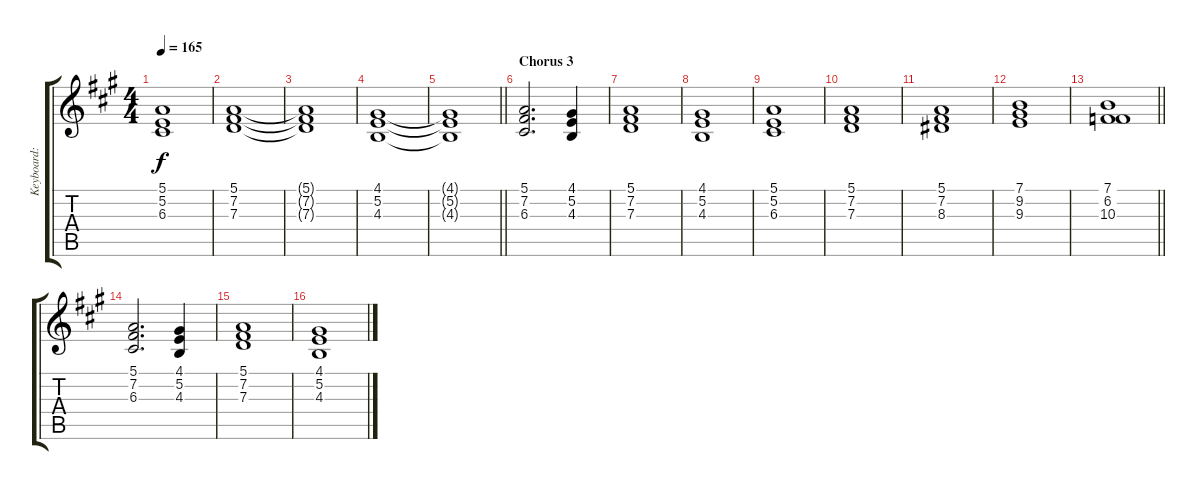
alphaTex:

\track ("Keyboard: Juha Mäenpää" "Keyboard: ") {instrument stringensemble1}
\staff {score tabs}
\tuning (E4 B3 G3 D3 A2 E2) {hide}
\ts (4 4)
\tempo 165
\clef g2
\ks f#minor
(5.1 5.2 6.3).1{dy f} |
(5.1 7.2 7.3).1 |
(5.1{t} 7.2{t} 7.3{t}).1 |
(4.1 5.2 4.3).1 |
\barLineRight lightlight
(4.1{t} 5.2{t} 4.3{t}).1 |
\section ("" "Chorus 3")
(5.1 7.2 6.3).2{d} (4.1 5.2 4.3).4 |
(5.1 7.2 7.3).1 |
(4.1 5.2 4.3).1 |
(5.1 5.2 6.3).1 |
(5.1 7.2 7.3).1 |
(5.1 7.2 8.3).1 |
(7.1 9.2 9.3).1 |
\barLineRight lightlight
(7.1 6.2 10.3).1 |
(5.1 7.2 6.3).2{d} (4.1 5.2 4.3).4 |
(5.1 7.2 7.3).1 |
(4.1 5.2 4.3).1
